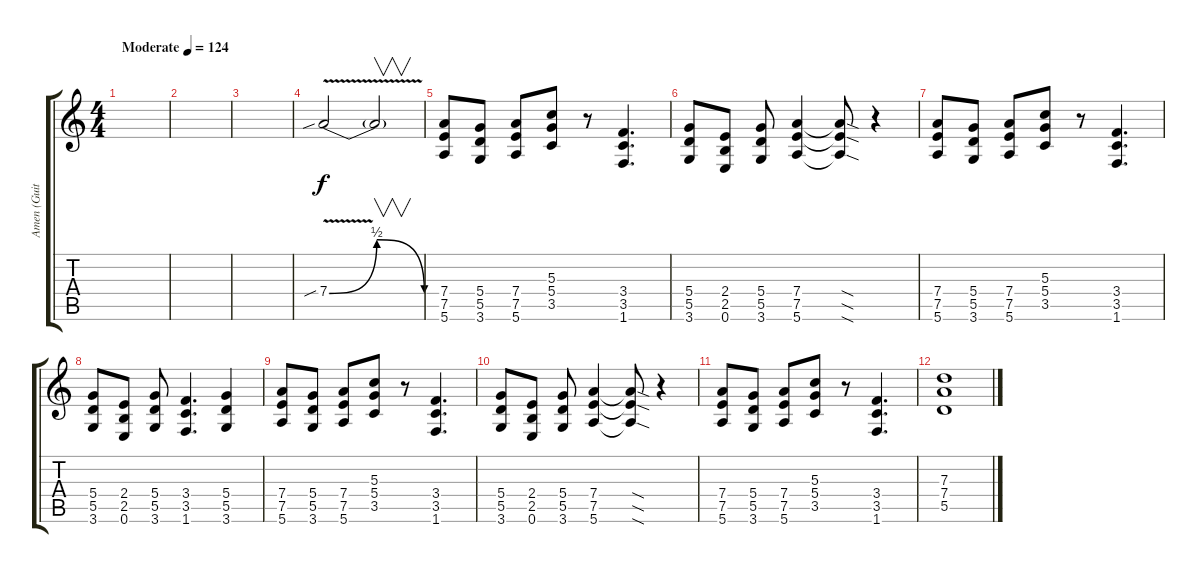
\track ("Amen (Guitar Studio 1)" "Amen (Guit") {instrument distortionguitar}
\staff {score tabs}
\tuning (E4 B3 G3 D3 A2 E2) {hide}
\ts (4 4)
\tempo (124 "Moderate")
\clef g2
\ks c
|
|
|
7.4{be (bendrelease 0 0 10 2 35 2 60 0) v sib}.2 7.4{t}.2{v} |
(7.4 7.5 5.6).8{volume 15} (5.4 5.5 3.6).8 (7.4 7.5 5.6).8 (5.3 5.4 3.5).8 r.8 (3.4 3.5 1.6).4{d} |
(5.4 5.5 3.6).8 (2.4 2.5 0.6).8 (5.4 5.5 3.6).8 (7.4 7.5 5.6).4 (7.4{sod t} 7.5{sod t} 5.6{sod t}).8 r.4 |
(7.4 7.5 5.6).8 (5.4 5.5 3.6).8 (7.4 7.5 5.6).8 (5.3 5.4 3.5).8 r.8 (3.4 3.5 1.6).4{d} |
(5.4 5.5 3.6).8 (2.4 2.5 0.6).8 (5.4 5.5 3.6).8 (3.4 3.5 1.6).4{d} (5.4 5.5 3.6).4 |
(7.4 7.5 5.6).8 (5.4 5.5 3.6).8 (7.4 7.5 5.6).8 (5.3 5.4 3.5).8 r.8 (3.4 3.5 1.6).4{d} |
(5.4 5.5 3.6).8 (2.4 2.5 0.6).8 (5.4 5.5 3.6).8 (7.4 7.5 5.6).4 (7.4{sod t} 7.5{sod t} 5.6{sod t}).8 r.4 |
(7.4 7.5 5.6).8 (5.4 5.5 3.6).8 (7.4 7.5 5.6).8 (5.3 5.4 3.5).8 r.8 (3.4 3.5 1.6).4{d} |
(7.3 7.4 5.5).1
